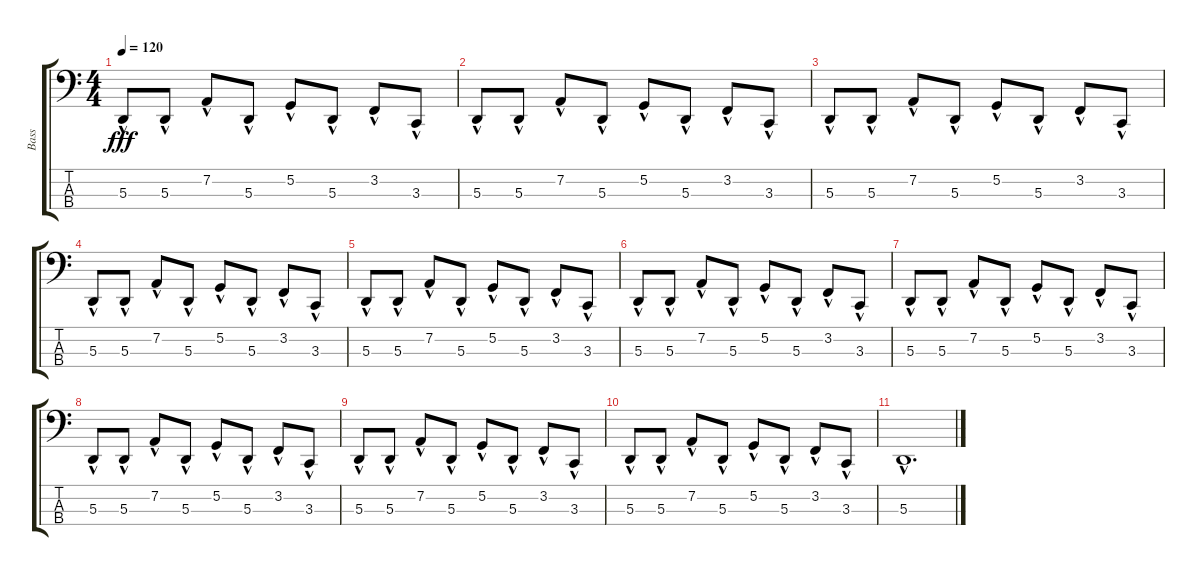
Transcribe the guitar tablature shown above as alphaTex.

\track ("Bass" "Bass") {instrument lead8bassandlead}
\staff {score tabs}
\tuning (G2 D2 A1 E1) {hide}
\ts (4 4)
\tempo 120
\clef f4
\ks c
5.3{hac}.8{dy fff} 5.3{hac}.8 7.2{hac}.8 5.3{hac}.8 5.2{hac}.8 5.3{hac}.8 3.2{hac}.8 3.3{hac}.8 |
5.3{hac}.8 5.3{hac}.8 7.2{hac}.8 5.3{hac}.8 5.2{hac}.8 5.3{hac}.8 3.2{hac}.8 3.3{hac}.8 |
5.3{hac}.8 5.3{hac}.8 7.2{hac}.8 5.3{hac}.8 5.2{hac}.8 5.3{hac}.8 3.2{hac}.8 3.3{hac}.8 |
5.3{hac}.8 5.3{hac}.8 7.2{hac}.8 5.3{hac}.8 5.2{hac}.8 5.3{hac}.8 3.2{hac}.8 3.3{hac}.8 |
5.3{hac}.8 5.3{hac}.8 7.2{hac}.8 5.3{hac}.8 5.2{hac}.8 5.3{hac}.8 3.2{hac}.8 3.3{hac}.8 |
5.3{hac}.8 5.3{hac}.8 7.2{hac}.8 5.3{hac}.8 5.2{hac}.8 5.3{hac}.8 3.2{hac}.8 3.3{hac}.8 |
5.3{hac}.8 5.3{hac}.8 7.2{hac}.8 5.3{hac}.8 5.2{hac}.8 5.3{hac}.8 3.2{hac}.8 3.3{hac}.8 |
5.3{hac}.8 5.3{hac}.8 7.2{hac}.8 5.3{hac}.8 5.2{hac}.8 5.3{hac}.8 3.2{hac}.8 3.3{hac}.8 |
5.3{hac}.8 5.3{hac}.8 7.2{hac}.8 5.3{hac}.8 5.2{hac}.8 5.3{hac}.8 3.2{hac}.8 3.3{hac}.8 |
5.3{hac}.8 5.3{hac}.8 7.2{hac}.8 5.3{hac}.8 5.2{hac}.8 5.3{hac}.8 3.2{hac}.8 3.3{hac}.8 |
5.3{hac}.1{d}
